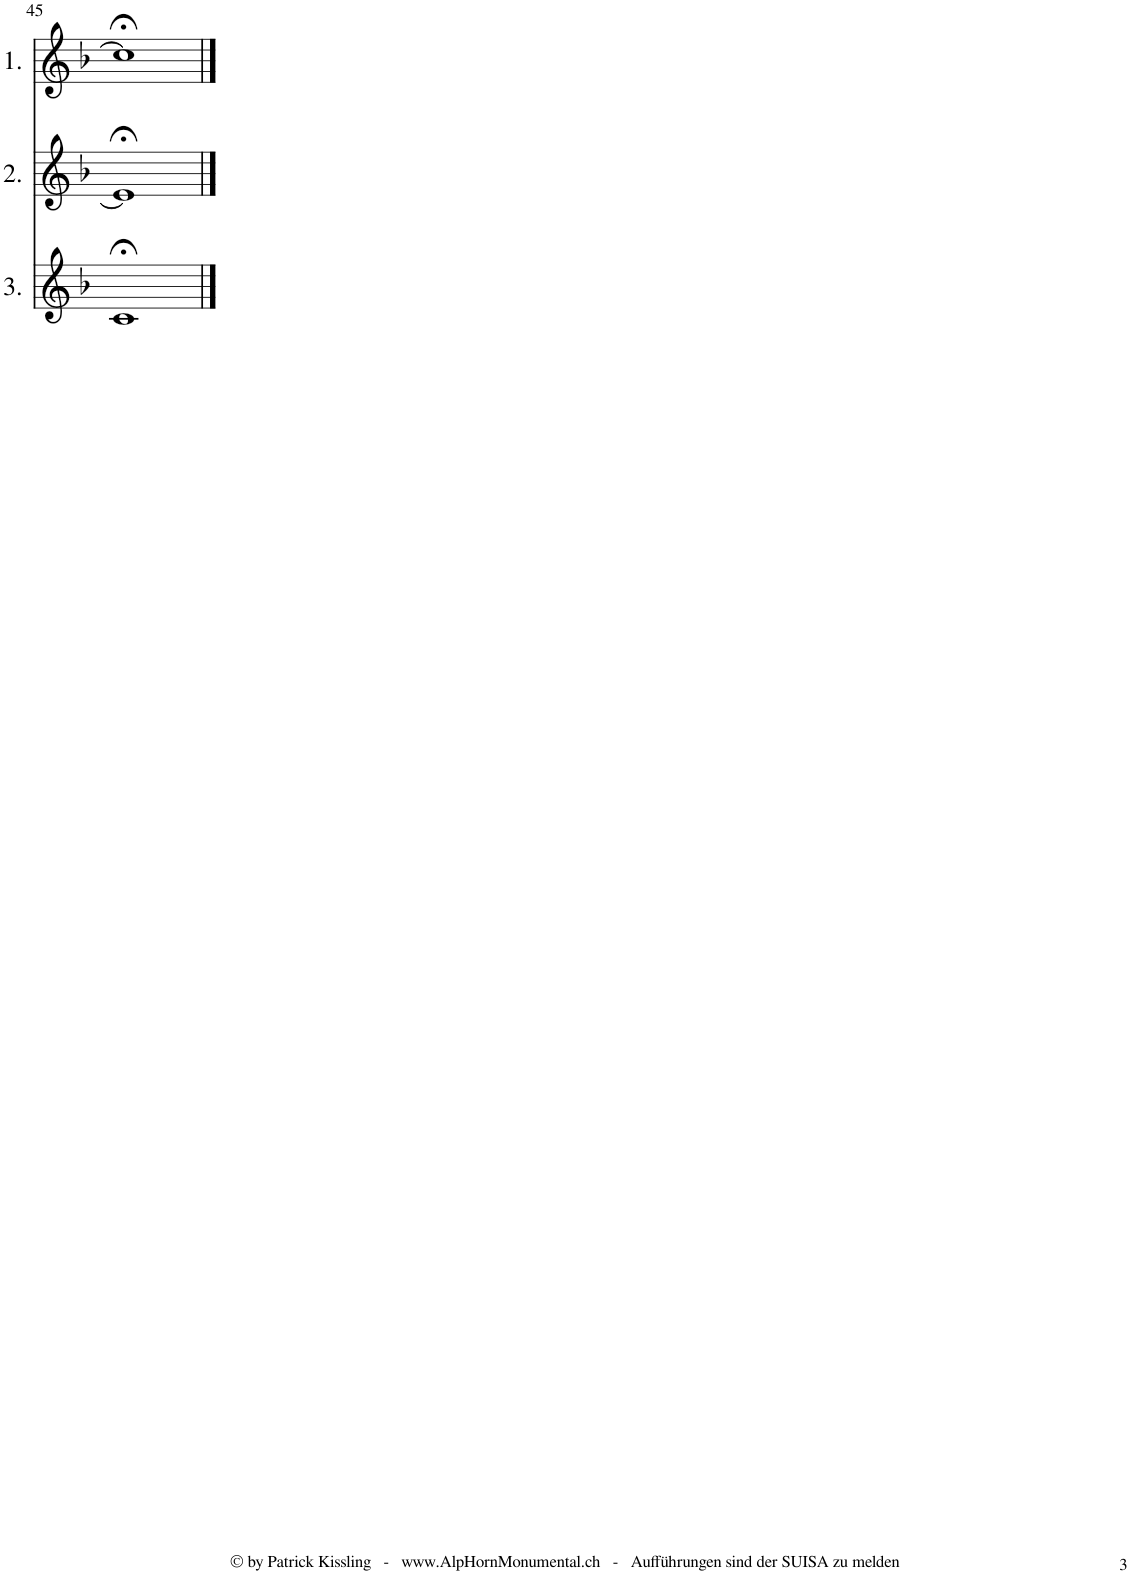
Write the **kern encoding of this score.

**kern	**kern	**kern
*part3	*part2	*part1
*staff3	*staff2	*staff1
*I"3.	*I"2.	*I"1.
!!LO:PB:g=z
*clefG2	*clefG2	*clefG2
*Trd4c7	*Trd4c7	*Trd4c7
*k[b-]	*k[b-]	*k[b-]
*M4/4	*M4/4	*M4/4
=45	=45	=45
1c;<	1e;<]	1cc;<]
==	==	==
*-	*-	*-
